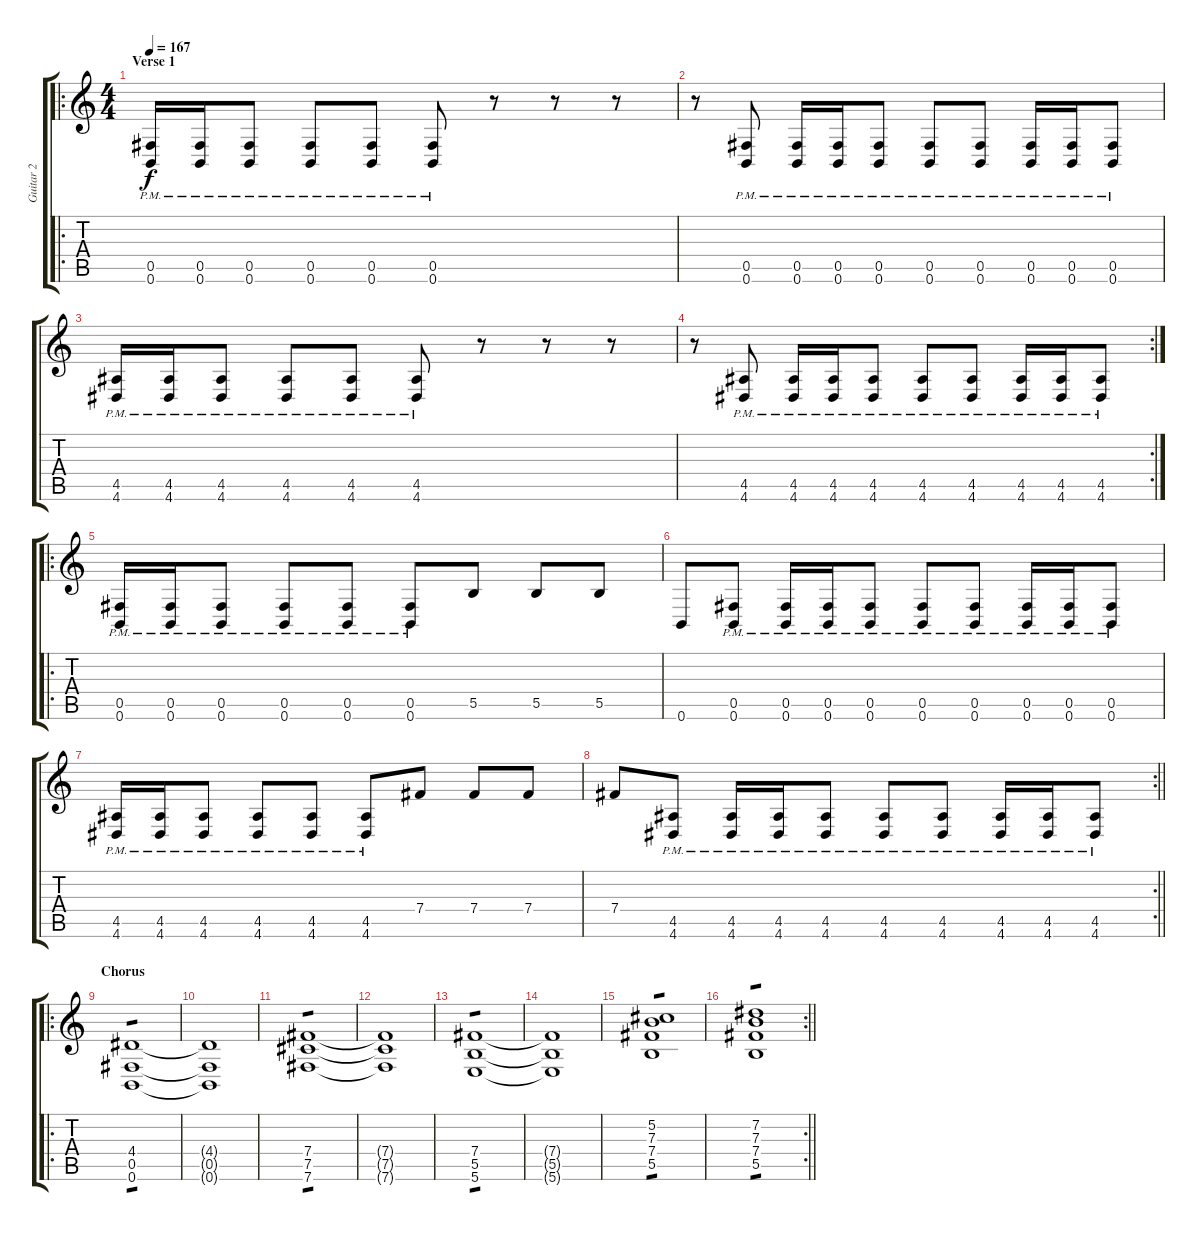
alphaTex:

\track ("Guitar 2" "Guitar 2") {instrument overdrivenguitar}
\staff {score tabs}
\tuning (Db4 Ab3 E3 B2 Gb2 B1) {hide}
\ro
\ts (4 4)
\section ("" "Verse 1")
\tempo 167
\clef g2
\ks c
(0.5{pm} 0.6{pm}).16{dy f} (0.5{pm} 0.6{pm}).16 (0.5{pm} 0.6{pm}).8 (0.5{pm} 0.6{pm}).8 (0.5{pm} 0.6{pm}).8 (0.5{pm} 0.6{pm}).8 r.8 r.8 r.8 |
r.8 (0.5{pm} 0.6{pm}).8 (0.5{pm} 0.6{pm}).16 (0.5{pm} 0.6{pm}).16 (0.5{pm} 0.6{pm}).8 (0.5{pm} 0.6{pm}).8 (0.5{pm} 0.6{pm}).8 (0.5{pm} 0.6{pm}).16 (0.5{pm} 0.6{pm}).16 (0.5{pm} 0.6{pm}).8 |
(4.5{pm} 4.6{pm}).16 (4.5{pm} 4.6{pm}).16 (4.5{pm} 4.6{pm}).8 (4.5{pm} 4.6{pm}).8 (4.5{pm} 4.6{pm}).8 (4.5{pm} 4.6{pm}).8 r.8 r.8 r.8 |
\rc 2
r.8 (4.5{pm} 4.6{pm}).8 (4.5{pm} 4.6{pm}).16 (4.5{pm} 4.6{pm}).16 (4.5{pm} 4.6{pm}).8 (4.5{pm} 4.6{pm}).8 (4.5{pm} 4.6{pm}).8 (4.5{pm} 4.6{pm}).16 (4.5{pm} 4.6{pm}).16 (4.5{pm} 4.6{pm}).8 |
\ro
(0.5{pm} 0.6{pm}).16 (0.5{pm} 0.6{pm}).16 (0.5{pm} 0.6{pm}).8 (0.5{pm} 0.6{pm}).8 (0.5{pm} 0.6{pm}).8 (0.5{pm} 0.6{pm}).8 5.5.8 5.5.8 5.5.8 |
0.6.8 (0.5{pm} 0.6{pm}).8 (0.5{pm} 0.6{pm}).16 (0.5{pm} 0.6{pm}).16 (0.5{pm} 0.6{pm}).8 (0.5{pm} 0.6{pm}).8 (0.5{pm} 0.6{pm}).8 (0.5{pm} 0.6{pm}).16 (0.5{pm} 0.6{pm}).16 (0.5{pm} 0.6{pm}).8 |
(4.5{pm} 4.6{pm}).16 (4.5{pm} 4.6{pm}).16 (4.5{pm} 4.6{pm}).8 (4.5{pm} 4.6{pm}).8 (4.5{pm} 4.6{pm}).8 (4.5{pm} 4.6{pm}).8 7.4.8 7.4.8 7.4.8 |
\rc 2
\barLineRight lightlight
7.4.8 (4.5{pm} 4.6{pm}).8 (4.5{pm} 4.6{pm}).16 (4.5{pm} 4.6{pm}).16 (4.5{pm} 4.6{pm}).8 (4.5{pm} 4.6{pm}).8 (4.5{pm} 4.6{pm}).8 (4.5{pm} 4.6{pm}).16 (4.5{pm} 4.6{pm}).16 (4.5{pm} 4.6{pm}).8 |
\ro
\section ("" "Chorus")
(4.4 0.5 0.6).1{tp 1} |
(4.4{t} 0.5{t} 0.6{t}).1 |
(7.4 7.5 7.6).1{tp 1} |
(7.4{t} 7.5{t} 7.6{t}).1 |
(7.4 5.5 5.6).1{tp 1} |
(7.4{t} 5.5{t} 5.6{t}).1 |
(5.2 7.3 7.4 5.5).1{tp 1} |
\rc 2
\barLineRight lightlight
(7.2 7.3 7.4 5.5).1{tp 1}
